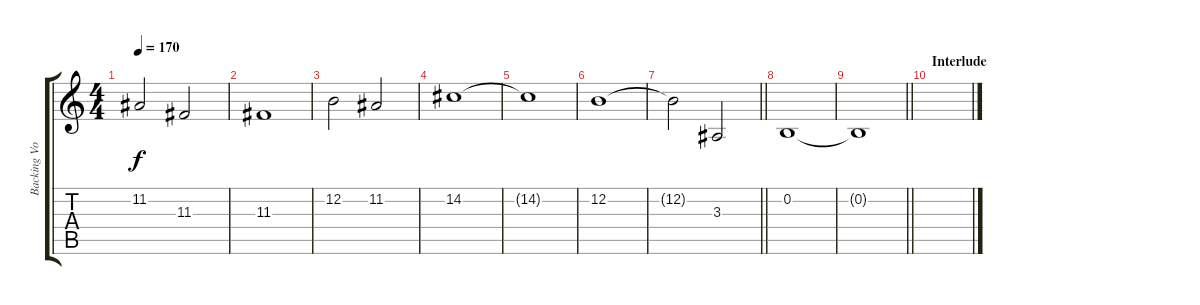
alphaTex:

\track ("Backing Vocals" "Backing Vo") {instrument lead6voice}
\staff {score tabs}
\tuning (E4 B3 G3 D3 A2 E2) {hide}
\ts (4 4)
\tempo 170
\clef g2
\ks c
11.2.2{dy f} 11.3.2 |
11.3.1 |
12.2.2 11.2.2 |
14.2.1 |
14.2{t}.1 |
12.2.1 |
\barLineRight lightlight
12.2{t}.2 3.3.2{volume 13 balance 8 instrument lead6voice} |
0.2.1 |
\barLineRight lightlight
0.2{t}.1 |
\section ("" "Interlude")
